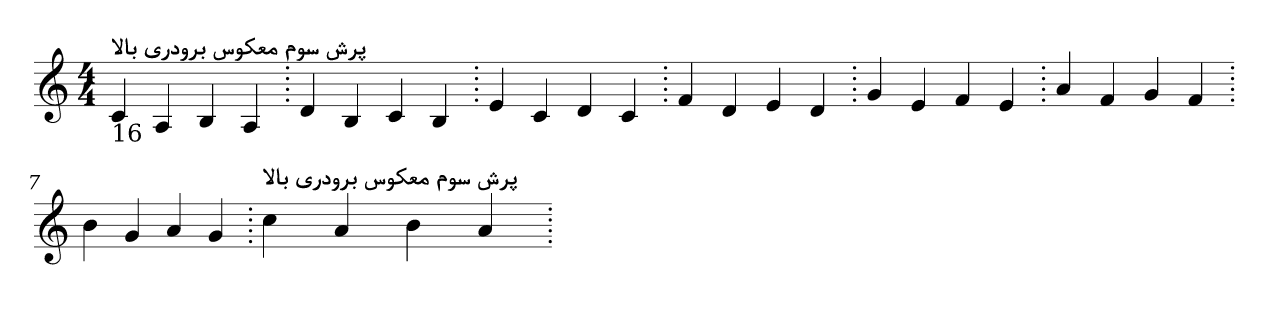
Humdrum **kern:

**kern
*part1
*staff1
!!LO:LB:g=z
*clefG2
*k[]
*C:
*M4/4
=1
!LO:TX:b:t=16
!LO:TX:a:t=پرش سوم معکوس برودری بالا
4ci/
4Ai/
4Bi/
4Ai/
=2.
*k[]
*C:
4di/
4Bi/
4ci/
4Bi/
=3.
*k[]
*C:
4ei/
4ci/
4di/
4ci/
!!LO:LB:g=z
=4.
*k[]
*C:
4fi/
4di/
4ei/
4di/
=5.
*k[]
*C:
4gi/
4ei/
4fi/
4ei/
=6.
*k[]
*C:
4ai/
4fi/
4gi/
4fi/
=7.
*k[]
*C:
4bi\
4gi/
4ai/
4gi/
!!LO:LB:g=z
=8.
*k[]
*C:
!LO:TX:a:t=پرش سوم معکوس برودری بالا
4cci\
4ai/
4bi\
4ai/
=.
*-
